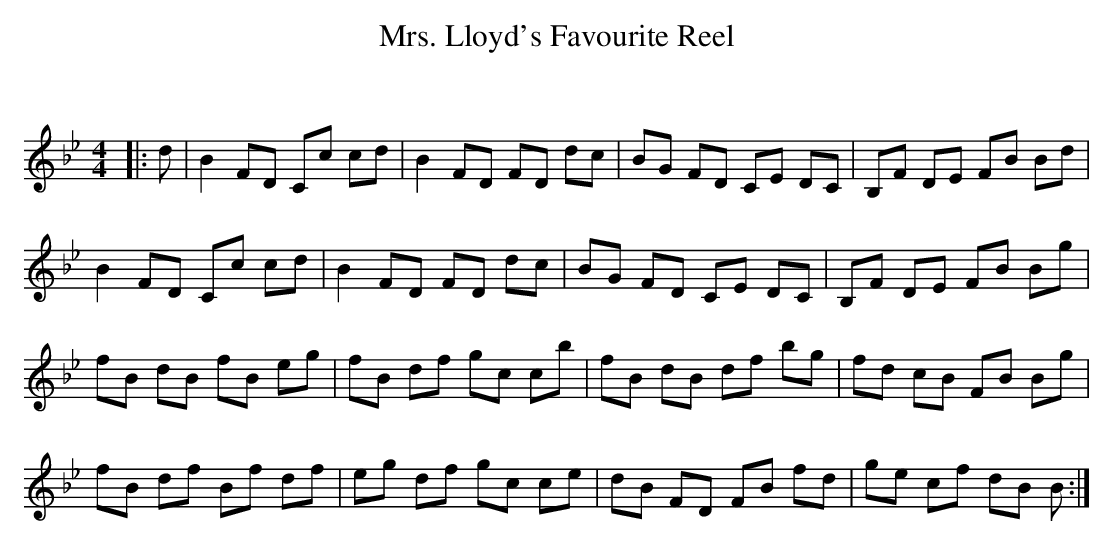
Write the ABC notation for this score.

X:1
T: Mrs. Lloyd's Favourite Reel
C:
Q: 232
K:Bb
M:4/4
L:1/8
|:d|B2 FD Cc cd|B2 FD FD dc|BG FD CE DC|B,F DE FB Bd|
B2 FD Cc cd|B2 FD FD dc|BG FD CE DC|B,F DE FB Bg|
fB dB fB eg|fB df gc cb|fB dB df bg|fd cB FB Bg|
fB df Bf df|eg df gc ce|dB FD FB fd|ge cf dB B:|
